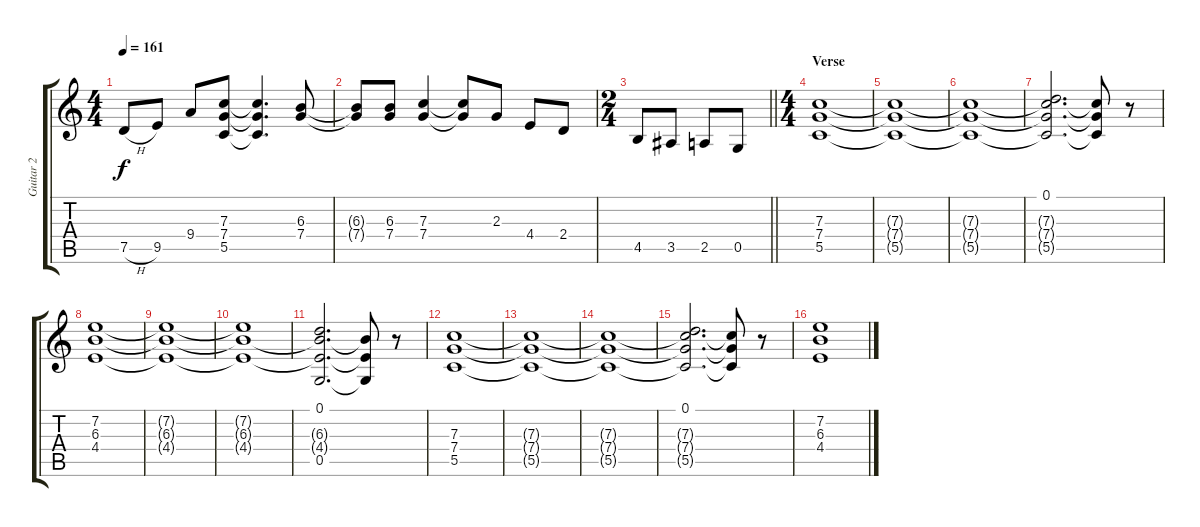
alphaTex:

\track ("Guitar 2" "Guitar 2") {instrument overdrivenguitar}
\staff {score tabs}
\tuning (D4 A3 F3 C3 G2 C2) {hide}
\ts (4 4)
\tempo 161
\clef g2
\ks c
7.5{h}.8{dy f} 9.5.8 9.4.8 (7.3 7.4 5.5).8 (7.3{t} 7.4{t} 5.5{t}).4{d} (6.3 7.4).8 |
(6.3{t} 7.4{t}).8 (6.3 7.4).8 (7.3 7.4).4 (7.3{t} 7.4{t}).8 2.3.8 4.4.8 2.4.8 |
\ts (2 4)
\barLineRight lightlight
4.5.8 3.5.8 2.5.8 0.5.8 |
\ts (4 4)
\section ("" "Verse")
(7.3 7.4 5.5).1{volume 0} |
(7.3{t} 7.4{t} 5.5{t}).1 |
(7.3{t} 7.4{t} 5.5{t}).1 |
(0.1 7.3{t} 7.4{t} 5.5{t}).2{d} (7.3{t} 7.4{t} 5.5{t}).8 r.8{volume 13} |
(7.2 6.3 4.4).1{volume 0} |
(7.2{t} 6.3{t} 4.4{t}).1 |
(7.2{t} 6.3{t} 4.4{t}).1 |
(0.1 6.3{t} 4.4{t} 0.5).2{d} (6.3{t} 4.4{t} 0.5{t}).8 r.8{volume 13} |
(7.3 7.4 5.5).1{volume 0} |
(7.3{t} 7.4{t} 5.5{t}).1 |
(7.3{t} 7.4{t} 5.5{t}).1 |
(0.1 7.3{t} 7.4{t} 5.5{t}).2{d} (7.3{t} 7.4{t} 5.5{t}).8 r.8{volume 13} |
(7.2 6.3 4.4).1{volume 0}
